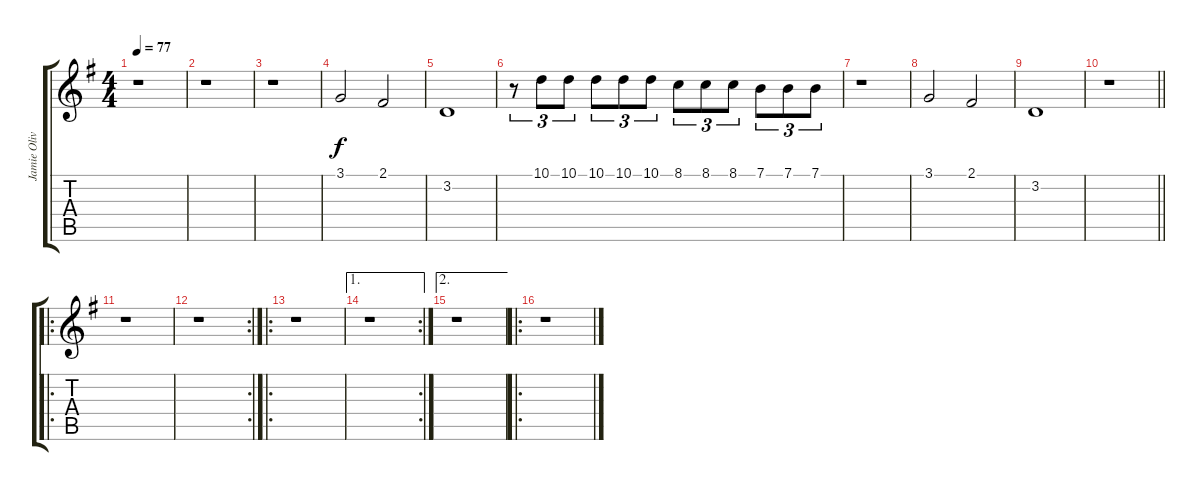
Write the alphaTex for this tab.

\track ("Jamie Oliver Keyboard" "Jamie Oliv") {instrument choiraahs}
\staff {score tabs}
\tuning (E4 B3 G3 D3 A2 D2) {hide}
\ts (4 4)
\tempo 77
\clef g2
\ks g
r.1{dy f instrument choiraahs} |
r.1 |
r.1 |
3.1.2 2.1.2 |
3.2.1 |
r.8{tu (3 2)} 10.1.8{tu (3 2)} 10.1.8{tu (3 2)} 10.1.8{tu (3 2)} 10.1.8{tu (3 2)} 10.1.8{tu (3 2)} 8.1.8{tu (3 2)} 8.1.8{tu (3 2)} 8.1.8{tu (3 2)} 7.1.8{tu (3 2)} 7.1.8{tu (3 2)} 7.1.8{tu (3 2)} |
r.1 |
3.1.2 2.1.2 |
3.2.1 |
\barLineRight lightlight
r.1 |
\ro
r.1 |
\rc 2
r.1 |
\ro
r.1 |
\ae 1
\rc 2
r.1 |
\ae 2
r.1 |
\ro
r.1
